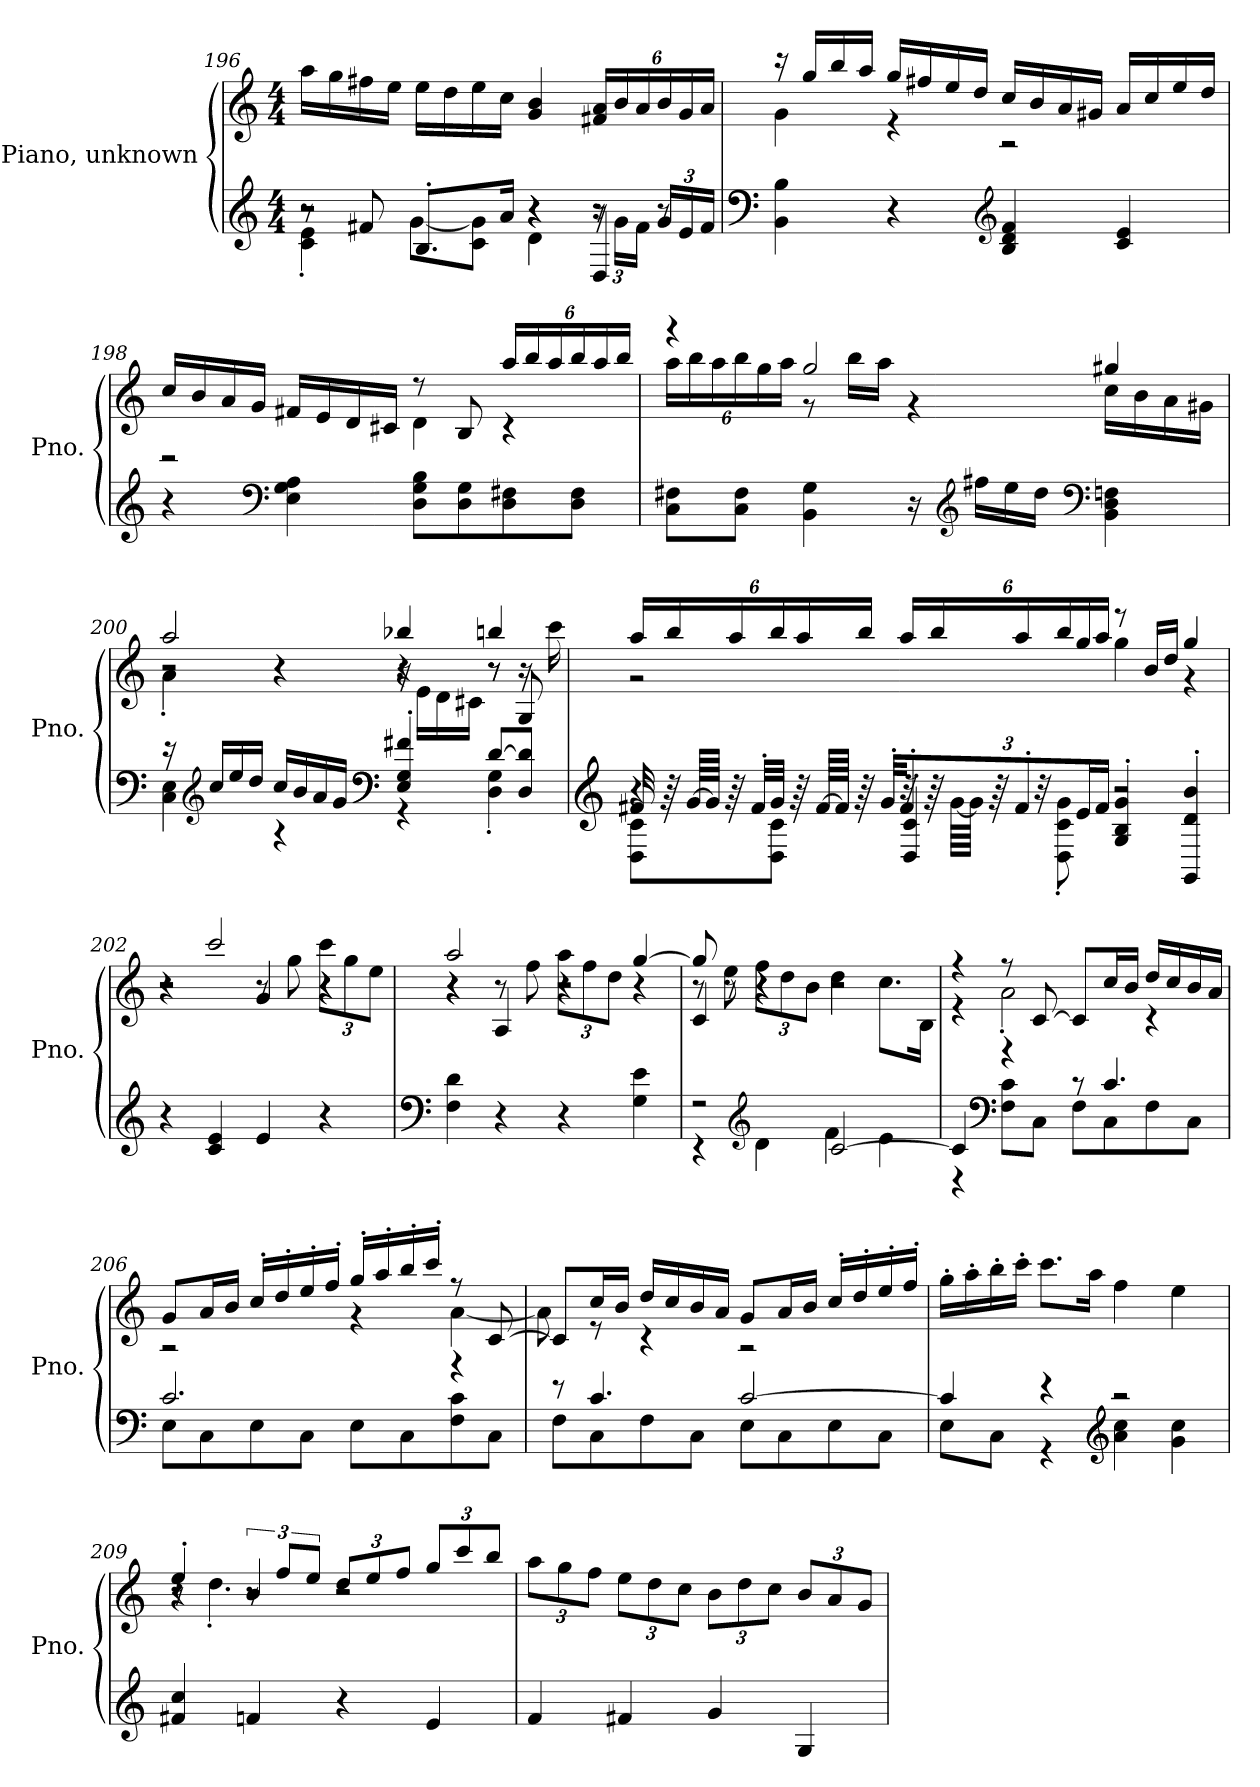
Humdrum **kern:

**kern	**kern
*part1	*part1
*staff2	*staff1
*I"Piano, unknown	*
*I'Pno.	*
*clefG2	*clefG2
*k[]	*k[]
*M4/4	*M4/4
=196	=196
*^	*
*	*^	*
8r	4c\' 4e\'	2r	16aa\LL
.	.	.	16gg\
8f#X/	.	.	16ff#X\
.	.	.	16ee\JJ
8.B'/L	[8g\L	.	16ee\LL
.	.	.	16dd\
.	8c\ 8g\]J	.	16ee\
16a/Jk	.	.	16cc\JJ
4r	4d\	4r	4g/ 4b/
*	*	*	*Xbrackettup
8r	24r	4D/	24f#X/ 24a/LL
.	24g\LL	.	24b/
.	24f#\JJ	.	24a/
*Xbrackettup	*	*	*
24g/LL	8r	.	24b/
24e/	.	.	24g/
24f#/JJ	.	.	24a/JJ
*v	*v	*v	*
!!LO:LB:g=z
=197	=197
*clefF4	*
*	*^
4BB\ 4B\	16r	4g\
.	16gg/LL	.
.	16bb/	.
.	16aa/JJ	.
4r	16gg/LL	4r
.	16ff#X/	.
.	16ee/	.
.	16dd/JJ	.
*clefG2	*	*
4B/ 4d/ 4f/	16cc/LL	2r
.	16b/	.
.	16a/	.
.	16g#X/JJ	.
4c/ 4e/	16a/LL	.
.	16cc/	.
.	16ee/	.
.	16dd/JJ	.
=198	=198	=198
4r	16cc/LL	2r
.	16b/	.
.	16a/	.
.	16g/JJ	.
*clefF4	*	*
4E\ 4G\ 4A\	16f#X/LL	.
.	16e/	.
.	16d/	.
.	16c#X/JJ	.
8D\ 8G\ 8B\L	8r	4d\
8D\ 8G\	8B/	.
8D\ 8F#X\	24aa/LL	4r
.	24bb/	.
.	24aa/	.
8D\ 8F#\J	24bb/	.
.	24aa/	.
.	24bb/JJ	.
!!LO:PB:g=z	!!
=199	=199	=199
8C\ 8F#X\L	4r	24aa\LL
.	.	24bb\
.	.	24aa\
8C\ 8F#\J	.	24bb\
.	.	24gg\
.	.	24aa\JJ
4BB\ 4G\	2gg/	8r
.	.	16bb\LL
.	.	16aa\JJ
16r	.	4r
*clefG2	*	*
16ff#X\LL	.	.
16ee\	.	.
16dd\JJ	.	.
*clefF4	*	*
4BB\ 4D\ 4Fn\	4gg#X/	16cc\LL
.	.	16b\
.	.	16a\
.	.	16g#X\JJ
!!LO:LB:g=z
=200	=200	=200
*^	*	*^
16r	4C\ 4E\	2aa/	4a'\	2r
*clefG2	*	*	*	*
16cc/LL	.	.	.	.
16ee/	.	.	.	.
16dd/JJ	.	.	.	.
16cc/LL	4r	.	4r	.
16b/	.	.	.	.
16a/	.	.	.	.
16g/JJ	.	.	.	.
*clefF4	*	*	*	*
4E/' 4G/' 4f#X/'	4r	4bb-X/	16r	4r
.	.	.	16e\LL	.
.	.	.	16d\	.
.	.	.	16c#X\JJ	.
[8d/L	4D\' 4G\'	4bbn/	8r	8r
8D/ 8d/]J	.	.	16r	8G/
.	.	.	16ccc\	.
*v	*v	*	*	*
*	*v	*v	*v
!!LO:LB:g=z
=201	=201
*clefG2	*
*^	*^
*	*^	*	*
32f#X/	8D\ 8c\L	4r	24aa/LL	2r
64r	.	.	.	.
.	.	.	24bb/	.
[64g/LLLL	.	.	.	.
64g/JJJJ]	.	.	.	.
64r	.	.	.	.
.	.	.	24aa/	.
32f#'/LLL	.	.	.	.
32g/JJJ	8D\ 8c\J	.	24bb/	.
64r	.	.	.	.
.	.	.	24aa/	.
[64f#/LLLL	.	.	.	.
64f#/JJJJ]	.	.	.	.
64r	.	.	.	.
.	.	.	24bb/JJ	.
32g'/KKL	.	.	.	.
12f#'/	32r	4D/' 4c/'	24aa/LL	.
.	64r	.	.	.
.	.	.	24bb/	.
.	[64g\LLLL	.	.	.
.	64g\JJJJ]	.	.	.
.	64r	.	.	.
12f#'/	.	.	24aa/	.
.	32r	.	.	.
.	8D\' 8c\' 8g\'	.	24bb/	.
24e/L	.	.	24gg/	.
24f#/JJ	.	.	24aa/JJ	.
4G/' 4B/' 4g/'	2r	2r	8r	4gg\
.	.	.	16b/LL	.
.	.	.	16dd/JJ	.
4GG/' 4d/' 4b/'	.	.	4gg/	4r
*v	*v	*v	*	*
=202	=202	=202
*	*	*^
4r	4r	2r	2r
4c/ 4e/	2ccc/	.	.
4e/	.	8r	4g/
.	.	8gg\	.
4r	4r	12ccc\L	4r
.	.	12gg\	.
.	.	12ee\J	.
=203	=203	=203	=203
*clefF4	*	*	*
4F\ 4d\	2aa/	4r	4r
4r	.	8r	4A/
.	.	8ff\	.
4r	4r	12aa\L	2r
.	.	12ff\	.
.	.	12dd\J	.
4G\ 4e\	[4gg/	4r	.
!!LO:LB:g=z	!!	!!
=204	=204	=204	=204
*^	*	*	*
2r	4r	8gg/]	8r	4c/
.	.	8r	8ee\	.
*clefG2	*	*	*	*
.	4d\	4r	12ff\L	4r
.	.	.	12dd\	.
.	.	.	12b\J	.
[2c/	4f\	2r	4dd\	2r
.	4e\	.	8.cc\L	.
.	.	.	16B\Jk	.
*	*	*	*v	*v
=205	=205	=205	=205
4c/]	4r	4r	4r
*clefF4	*	*	*
4r	8F\ 8c\L	8r	2a'\
.	8C\J	[8c/	.
8r	8F\L	8c/L]	.
4.c/	8C\	16cc/L	.
.	.	16b/JJ	.
.	8F\	16dd/LL	4r
.	.	16cc/	.
.	8C\J	16b/	.
.	.	16a/JJ	.
=206	=206	=206	=206
2.c/	8E\L	8g/L	2r
.	8C\	16a/L	.
.	.	16b/JJ	.
.	8E\	16cc'/LL	.
.	.	16dd'/	.
.	8C\J	16ee'/	.
.	.	16ff'/JJ	.
.	8E\L	16gg'/LL	4r
.	.	16aa'/	.
.	8C\	16bb'/	.
.	.	16ccc'/JJ	.
4r	8F\ 8c\	8r	[4a\
.	8C\J	[8c/	.
!!LO:LB:g=z	!!
=207	=207	=207	=207
8r	8F\L	8c/L]	8a\]
4.c/	8C\	16cc/L	8r
.	.	16b/JJ	.
.	8F\	16dd/LL	4r
.	.	16cc/	.
.	8C\J	16b/	.
.	.	16a/JJ	.
[2c/	8E\L	8g/L	2r
.	8C\	16a/L	.
.	.	16b/JJ	.
.	8E\	16cc'/LL	.
.	.	16dd'/	.
.	8C\J	16ee'/	.
.	.	16ff'/JJ	.
*	*	*v	*v
=208	=208	=208
4c/]	8E\L	16gg'\LL
.	.	16aa'\
.	8C\J	16bb'\
.	.	16ccc'\JJ
4r	4r	8.ccc\L
.	.	16aa\Jk
*clefG2	*	*
2r	4a\ 4cc\	4ff\
.	4g\ 4cc\	4ee\
*v	*v	*
=209	=209
*	*^
*	*	*^
4f#X/ 4cc/	4ee'/	8r	4r
.	.	4.dd'\	.
*	*brackettup	*	*
4fn/	12r	.	4b/
.	12ff/L	.	.
.	12ee/J	.	.
*	*Xbrackettup	*	*
4r	12dd/L	2r	2r
.	12ee/	.	.
.	12ff/J	.	.
4e/	12gg/L	.	.
.	12ccc/	.	.
.	12bb/J	.	.
*	*v	*v	*v
!!LO:LB:g=z
=210	=210
4f/	12aa\L
.	12gg\
.	12ff\J
4f#X/	12ee\L
.	12dd\
.	12cc\J
4g/	12b\L
.	12dd\
.	12cc\J
4G/	12b/L
.	12a/
.	12g/J
=	=
*-	*-
